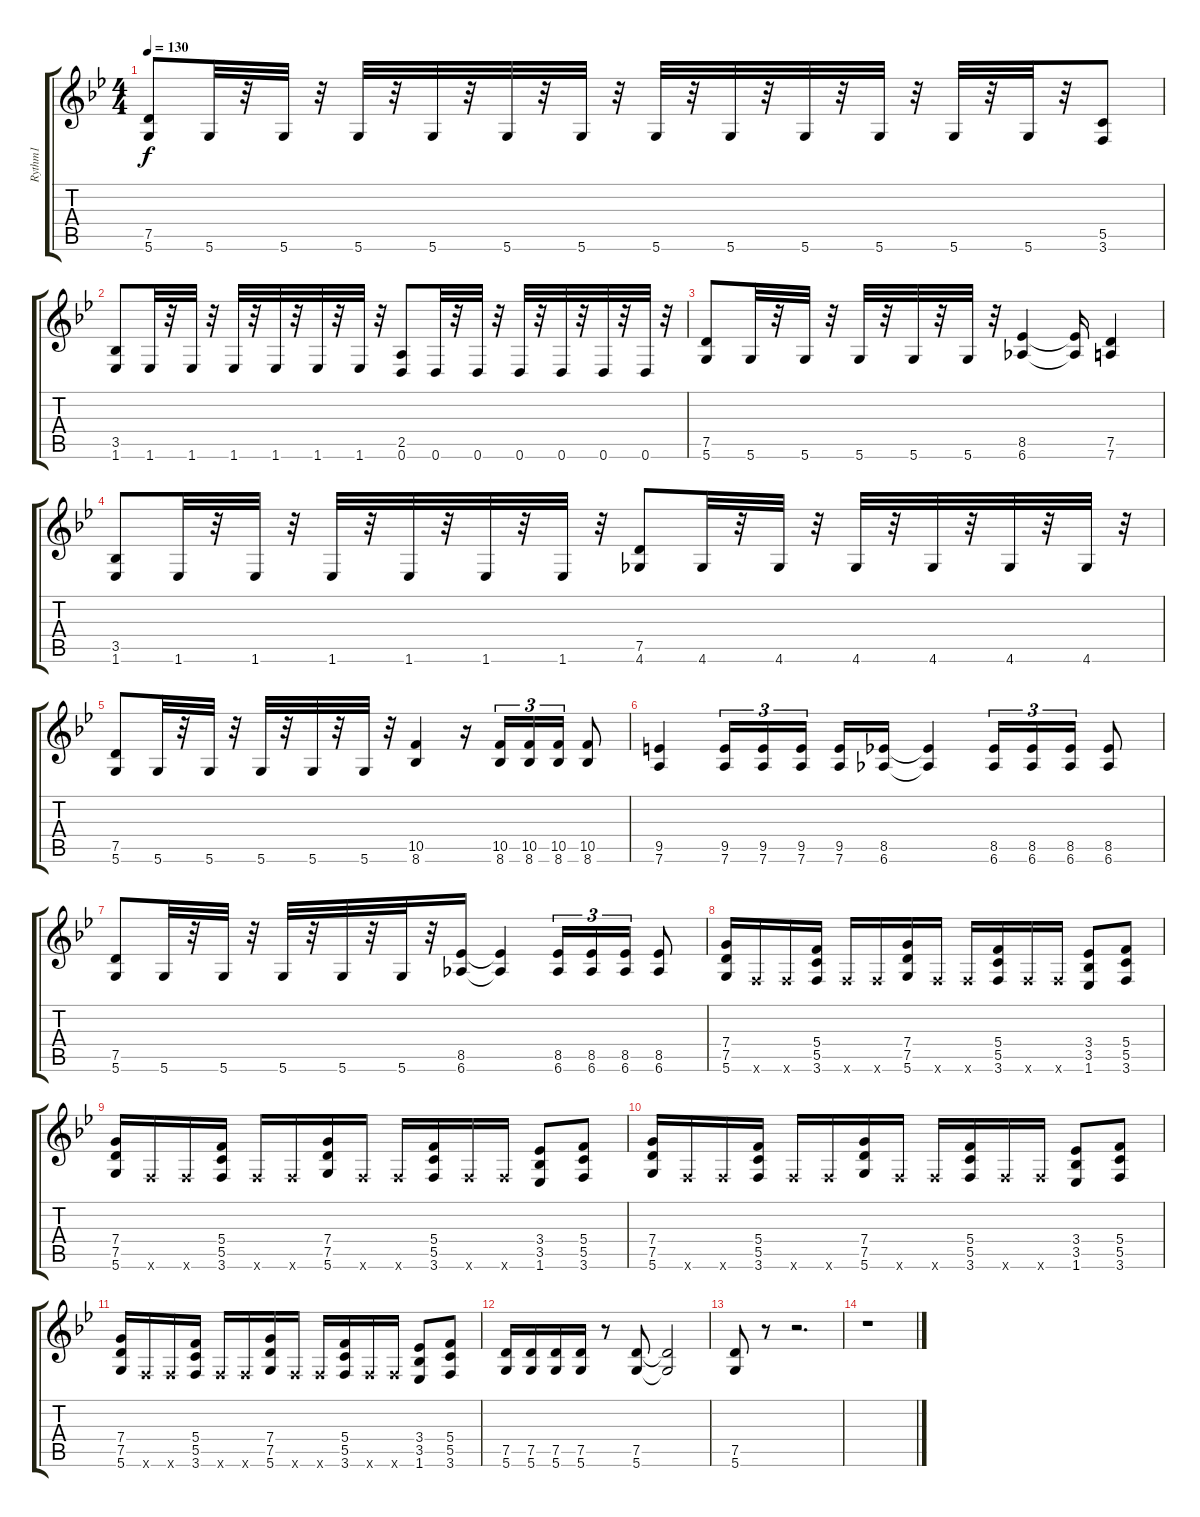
\track ("Rythm1" "Rythm1") {instrument distortionguitar}
\staff {score tabs}
\tuning (D4 A3 F3 C3 G2 D2) {hide}
\ts (4 4)
\tempo 130
\clef g2
\ks bb
(7.5 5.6).8{dy f} 5.6.32 r.32 5.6.32 r.32 5.6.32 r.32 5.6.32 r.32 5.6.32 r.32 5.6.32 r.32 5.6.32 r.32 5.6.32 r.32 5.6.32 r.32 5.6.32 r.32 5.6.32 r.32 5.6.32 r.32 (5.5 3.6).8 |
(3.5 1.6).8 1.6.32 r.32 1.6.32 r.32 1.6.32 r.32 1.6.32 r.32 1.6.32 r.32 1.6.32 r.32 (2.5 0.6).8 0.6.32 r.32 0.6.32 r.32 0.6.32 r.32 0.6.32 r.32 0.6.32 r.32 0.6.32 r.32 |
(7.5 5.6).8 5.6.32 r.32 5.6.32 r.32 5.6.32 r.32 5.6.32 r.32 5.6.32 r.32 (8.5 6.6).4 (8.5{t} 6.6{t}).16 (7.5 7.6).4 |
(3.5 1.6).8 1.6.32 r.32 1.6.32 r.32 1.6.32 r.32 1.6.32 r.32 1.6.32 r.32 1.6.32 r.32 (7.5 4.6).8 4.6.32 r.32 4.6.32 r.32 4.6.32 r.32 4.6.32 r.32 4.6.32 r.32 4.6.32 r.32 |
(7.5 5.6).8 5.6.32 r.32 5.6.32 r.32 5.6.32 r.32 5.6.32 r.32 5.6.32 r.32 (10.5 8.6).4 r.16 (10.5 8.6).16{tu (3 2)} (10.5 8.6).16{tu (3 2)} (10.5 8.6).16{tu (3 2)} (10.5 8.6).8 |
(9.5 7.6).4 (9.5 7.6).16{tu (3 2)} (9.5 7.6).16{tu (3 2)} (9.5 7.6).16{tu (3 2) beam splitsecondary} (9.5 7.6).16 (8.5 6.6).16 (8.5{t} 6.6{t}).4 (8.5 6.6).16{tu (3 2)} (8.5 6.6).16{tu (3 2)} (8.5 6.6).16{tu (3 2)} (8.5 6.6).8 |
(7.5 5.6).8 5.6.32 r.32 5.6.32 r.32 5.6.32 r.32 5.6.32 r.32 5.6.32 r.32 (8.5 6.6).16 (8.5{t} 6.6{t}).4 (8.5 6.6).16{tu (3 2)} (8.5 6.6).16{tu (3 2)} (8.5 6.6).16{tu (3 2)} (8.5 6.6).8 |
(7.4 7.5 5.6).16 3.6{x}.16 3.6{x}.16 (5.4 5.5 3.6).16 3.6{x}.16 3.6{x}.16 (7.4 7.5 5.6).16 3.6{x}.16 3.6{x}.16 (5.4 5.5 3.6).16 3.6{x}.16 3.6{x}.16 (3.4 3.5 1.6).8 (5.4 5.5 3.6).8 |
(7.4 7.5 5.6).16 3.6{x}.16 3.6{x}.16 (5.4 5.5 3.6).16 3.6{x}.16 3.6{x}.16 (7.4 7.5 5.6).16 3.6{x}.16 3.6{x}.16 (5.4 5.5 3.6).16 3.6{x}.16 3.6{x}.16 (3.4 3.5 1.6).8 (5.4 5.5 3.6).8 |
(7.4 7.5 5.6).16 3.6{x}.16 3.6{x}.16 (5.4 5.5 3.6).16 3.6{x}.16 3.6{x}.16 (7.4 7.5 5.6).16 3.6{x}.16 3.6{x}.16 (5.4 5.5 3.6).16 3.6{x}.16 3.6{x}.16 (3.4 3.5 1.6).8 (5.4 5.5 3.6).8 |
(7.4 7.5 5.6).16 3.6{x}.16 3.6{x}.16 (5.4 5.5 3.6).16 3.6{x}.16 3.6{x}.16 (7.4 7.5 5.6).16 3.6{x}.16 3.6{x}.16 (5.4 5.5 3.6).16 3.6{x}.16 3.6{x}.16 (3.4 3.5 1.6).8 (5.4 5.5 3.6).8 |
(7.5 5.6).16 (7.5 5.6).16 (7.5 5.6).16 (7.5 5.6).16 r.8 (7.5 5.6).8 (7.5{t} 5.6{t}).2 |
(7.5 5.6).8 r.8 r.2{d} |
r.1
